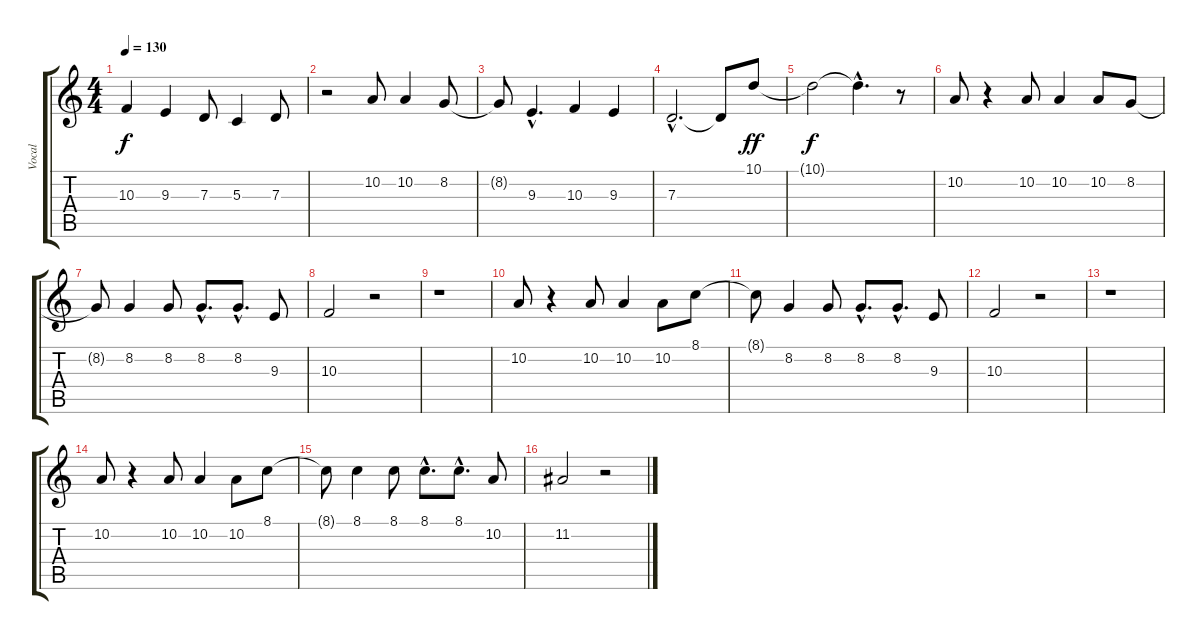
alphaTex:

\track ("Vocal" "Vocal") {instrument lead6voice}
\staff {score tabs}
\tuning (E4 B3 G3 D3 A2 E2) {hide}
\ts (4 4)
\tempo 130
\clef g2
\ks c
10.3{t}.4{dy f} 9.3.4 7.3.8 5.3.4 7.3.8 |
r.2 10.2.8 10.2.4 8.2.8 |
8.2{t}.8 9.3{hac}.4{d} 10.3.4 9.3.4 |
7.3{hac}.2{d} 7.3{t}.8 10.1.8{dy ff} |
10.1{t}.2{dy f} 10.1{hac t}.4{d} r.8 |
10.2.8 r.4 10.2.8 10.2.4 10.2.8 8.2.8 |
8.2{t}.8 8.2.4 8.2.8 8.2{hac}.8{d} 8.2{hac}.8{d} 9.3.8 |
10.3.2 r.2 |
r.1 |
10.2.8 r.4 10.2.8 10.2.4 10.2.8 8.1.8 |
8.1{t}.8 8.2.4 8.2.8 8.2{hac}.8{d} 8.2{hac}.8{d} 9.3.8 |
10.3.2 r.2 |
r.1 |
10.2.8 r.4 10.2.8 10.2.4 10.2.8 8.1.8 |
8.1{t}.8 8.1.4 8.1.8 8.1{hac}.8{d} 8.1{hac}.8{d} 10.2.8 |
11.2.2 r.2
